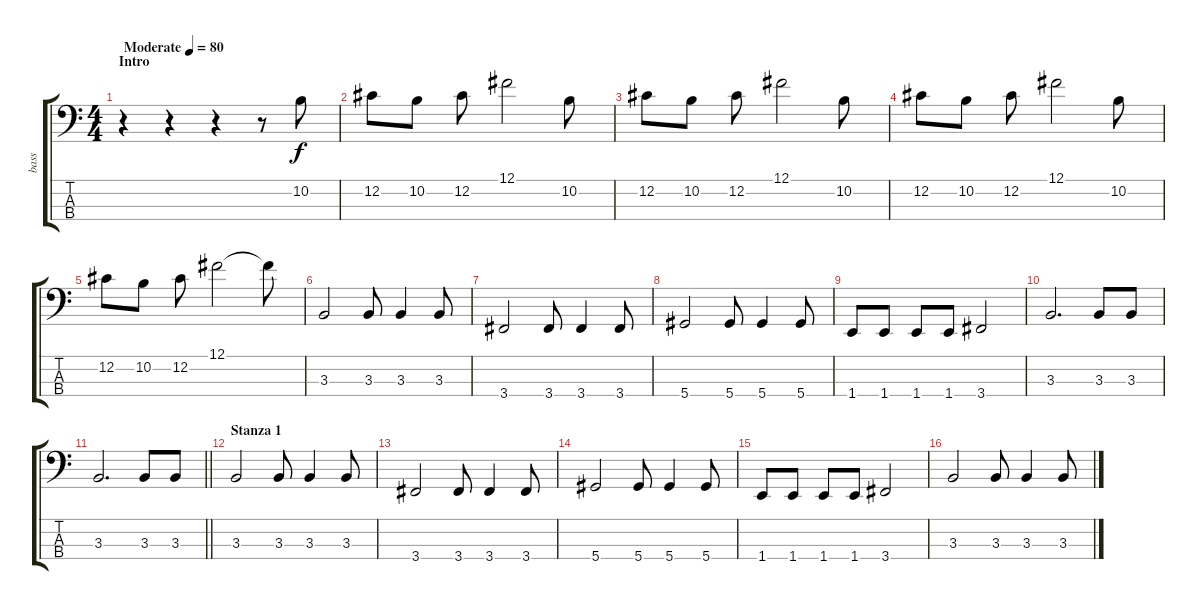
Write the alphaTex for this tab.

\track ("bass" "bass") {instrument electricbassfinger}
\staff {score tabs}
\tuning (Gb2 Db2 Ab1 Eb1) {hide}
\ts (4 4)
\section ("" "Intro")
\tempo (80 "Moderate")
\clef f4
\ks c
r.4{dy f instrument electricbassfinger} r.4 r.4 r.8 10.2.8 |
12.2.8 10.2.8 12.2.8 12.1.2 10.2.8 |
12.2.8 10.2.8 12.2.8 12.1.2 10.2.8 |
12.2.8 10.2.8 12.2.8 12.1.2 10.2.8 |
12.2.8 10.2.8 12.2.8 12.1.2 12.1{t}.8 |
3.3.2 3.3.8 3.3.4 3.3.8 |
3.4.2 3.4.8 3.4.4 3.4.8 |
5.4.2 5.4.8 5.4.4 5.4.8 |
1.4.8 1.4.8 1.4.8 1.4.8 3.4.2 |
3.3.2{d} 3.3.8 3.3.8 |
\barLineRight lightlight
3.3.2{d} 3.3.8 3.3.8 |
\section ("" "Stanza 1")
3.3.2 3.3.8 3.3.4 3.3.8 |
3.4.2 3.4.8 3.4.4 3.4.8 |
5.4.2 5.4.8 5.4.4 5.4.8 |
1.4.8 1.4.8 1.4.8 1.4.8 3.4.2 |
3.3.2 3.3.8 3.3.4 3.3.8
